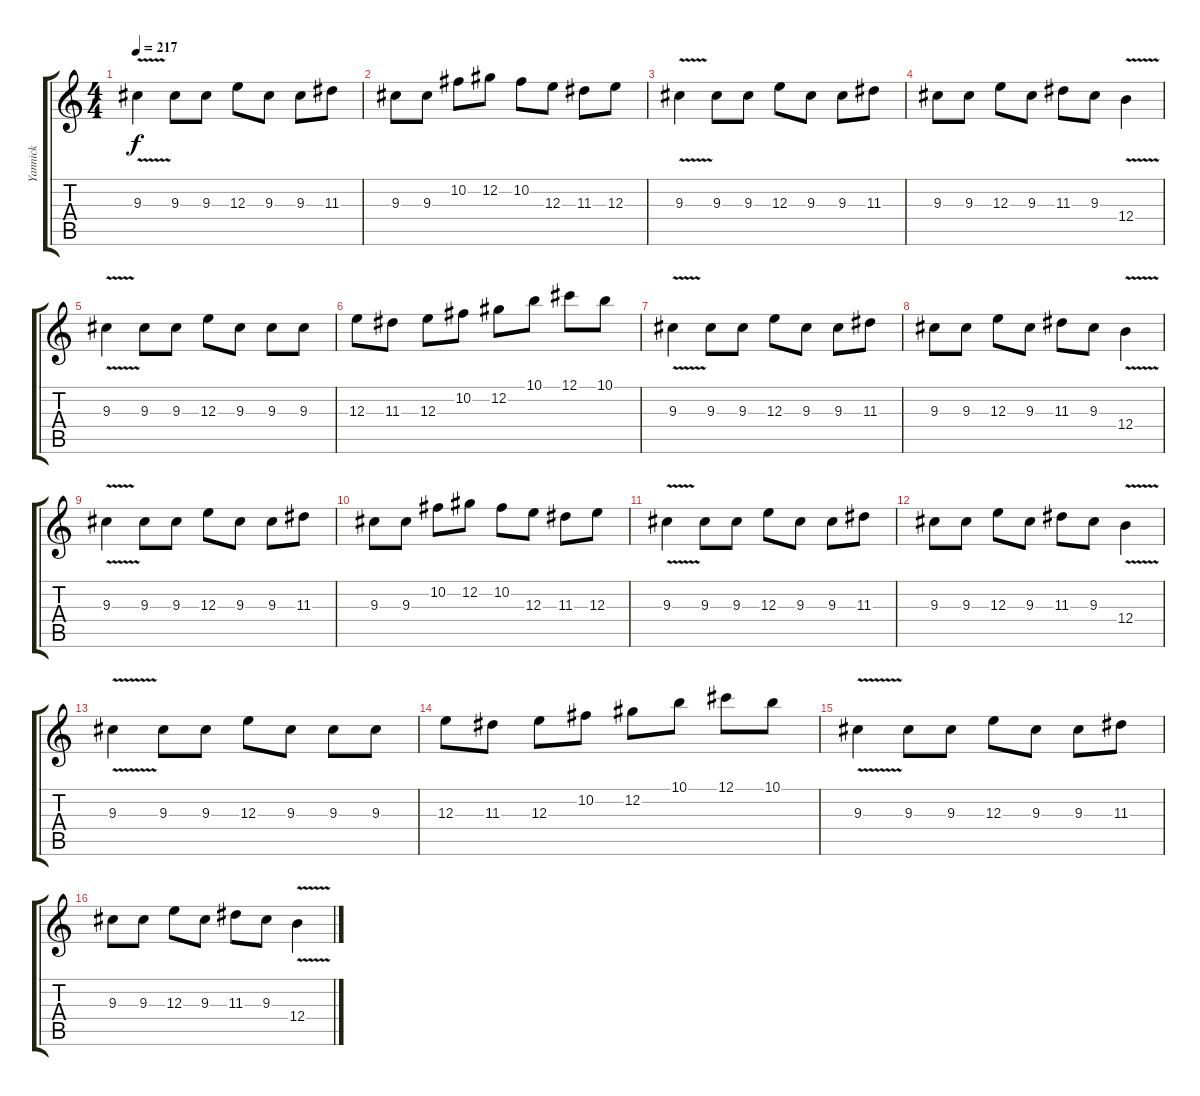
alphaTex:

\track ("Yannick" "Yannick") {instrument distortionguitar}
\staff {score tabs}
\tuning (Db4 Ab3 E3 B2 Gb2 Db2) {hide}
\ts (4 4)
\tempo 217
\clef g2
\ks c
9.3{v}.4{dy f} 9.3.8 9.3.8 12.3.8 9.3.8 9.3.8 11.3.8 |
9.3.8 9.3.8 10.2.8 12.2.8 10.2.8 12.3.8 11.3.8 12.3.8 |
9.3{v}.4{balance 8} 9.3.8 9.3.8 12.3.8 9.3.8 9.3.8 11.3.8 |
9.3.8 9.3.8 12.3.8 9.3.8 11.3.8 9.3.8 12.4{v}.4 |
9.3{v}.4 9.3.8 9.3.8 12.3.8 9.3.8 9.3.8 9.3.8 |
12.3.8 11.3.8 12.3.8 10.2.8 12.2.8 10.1.8 12.1.8 10.1.8 |
9.3{v}.4{balance 8} 9.3.8 9.3.8 12.3.8 9.3.8 9.3.8 11.3.8 |
9.3.8 9.3.8 12.3.8 9.3.8 11.3.8 9.3.8 12.4{v}.4 |
9.3{v}.4 9.3.8 9.3.8 12.3.8 9.3.8 9.3.8 11.3.8 |
9.3.8 9.3.8 10.2.8 12.2.8 10.2.8 12.3.8 11.3.8 12.3.8 |
9.3{v}.4{balance 8} 9.3.8 9.3.8 12.3.8 9.3.8 9.3.8 11.3.8 |
9.3.8 9.3.8 12.3.8 9.3.8 11.3.8 9.3.8 12.4{v}.4 |
9.3{v}.4 9.3.8 9.3.8 12.3.8 9.3.8 9.3.8 9.3.8 |
12.3.8 11.3.8 12.3.8 10.2.8 12.2.8 10.1.8 12.1.8 10.1.8 |
9.3{v}.4{balance 16} 9.3.8 9.3.8 12.3.8 9.3.8 9.3.8 11.3.8 |
9.3.8 9.3.8 12.3.8 9.3.8 11.3.8 9.3.8 12.4{v}.4
